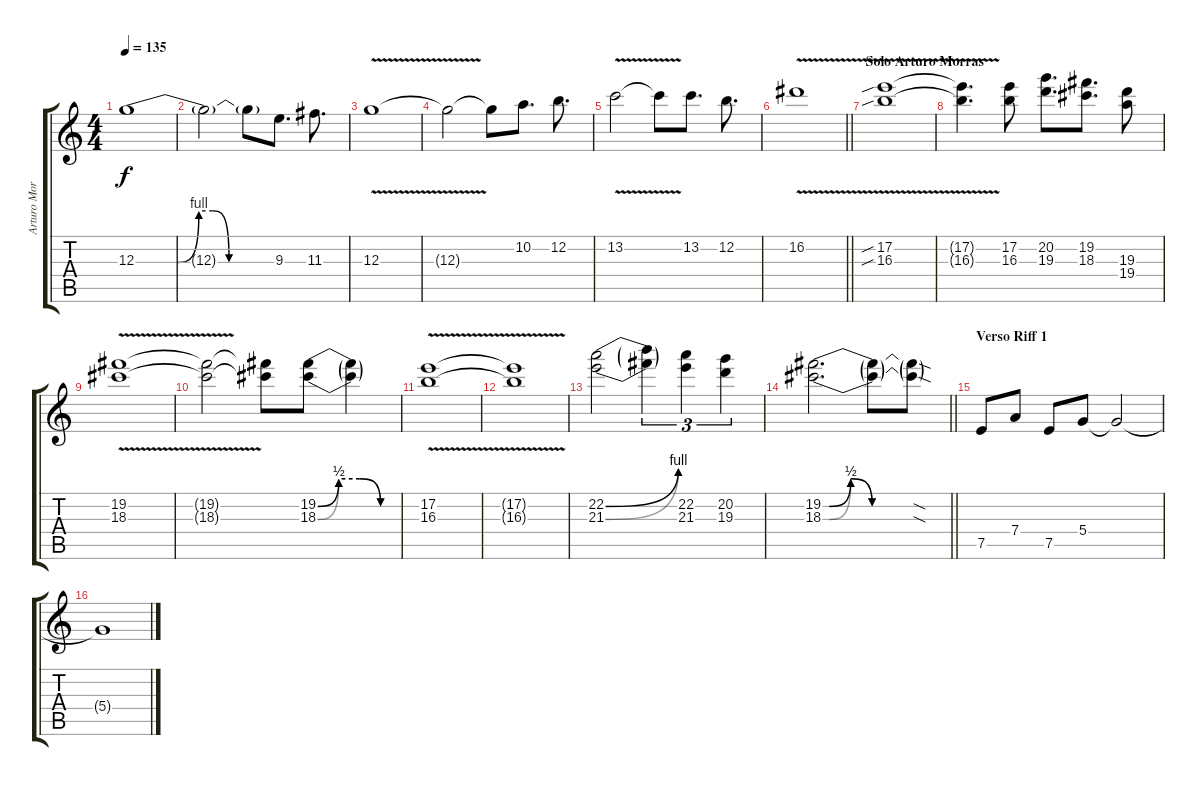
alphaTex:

\track ("Arturo Morras" "Arturo Mor") {instrument distortionguitar}
\staff {score tabs}
\tuning (E4 B3 G3 D3 A2 E2) {hide}
\ts (4 4)
\tempo 135
\clef g2
\ks c
12.3{be (custom 0 0 18 0 27 4 33 4 40 0 60 0)}.1{dy f} |
12.3{t}.2 12.3{t}.8 9.3.8{d} 11.3.8{d} |
12.3{v}.1 |
12.3{t}.2 12.3{t}.8 10.2.8{d} 12.2.8{d} |
13.2{v}.2 13.2{t}.8 13.2.8{d} 12.2.8{d} |
\barLineRight lightlight
16.2{v}.1 |
\section ("" "Solo Arturo Morras")
(17.2{v sib} 16.3{sib}).1{volume 16} |
(17.2{t} 16.3{t}).4{d} (17.2 16.3).8 (20.2 19.3).8{d} (19.2 18.3).8{d} (19.3 19.4).8 |
(19.2{v} 18.3).1 |
(19.2{t} 18.3{t}).2 (19.2{t} 18.3{t}).8 (19.2{be (custom 0 0 15 2 30 2 45 0 60 0)} 18.3{be (custom 0 0 15 2 30 2 45 0 60 0)}).8 (19.2{t} 18.3{t}).4 |
(17.2{v} 16.3{v}).1 |
(17.2{t} 16.3{t}).1 |
(22.2{be (bend 0 0 60 4)} 21.3{be (bend 0 0 60 4)}).2 (22.2{t} 21.3{t}).4{tu (3 2)} (22.2 21.3).4{tu (3 2)} (20.2 19.3).4{tu (3 2)} |
\barLineRight lightlight
(19.2{be (custom 0 0 3 0 13 2 23 0 60 0)} 18.3{be (custom 0 0 3 0 13 2 23 0 60 0)}).2{d} (19.2{t} 18.3{t}).8 (19.2{sod t} 18.3{sod t}).8 |
\section ("" "Verso Riff 1")
7.5.8{volume 11 instrument electricguitarclean} 7.4.8 7.5.8 5.4.8 5.4{t}.2 |
5.4{t}.1
